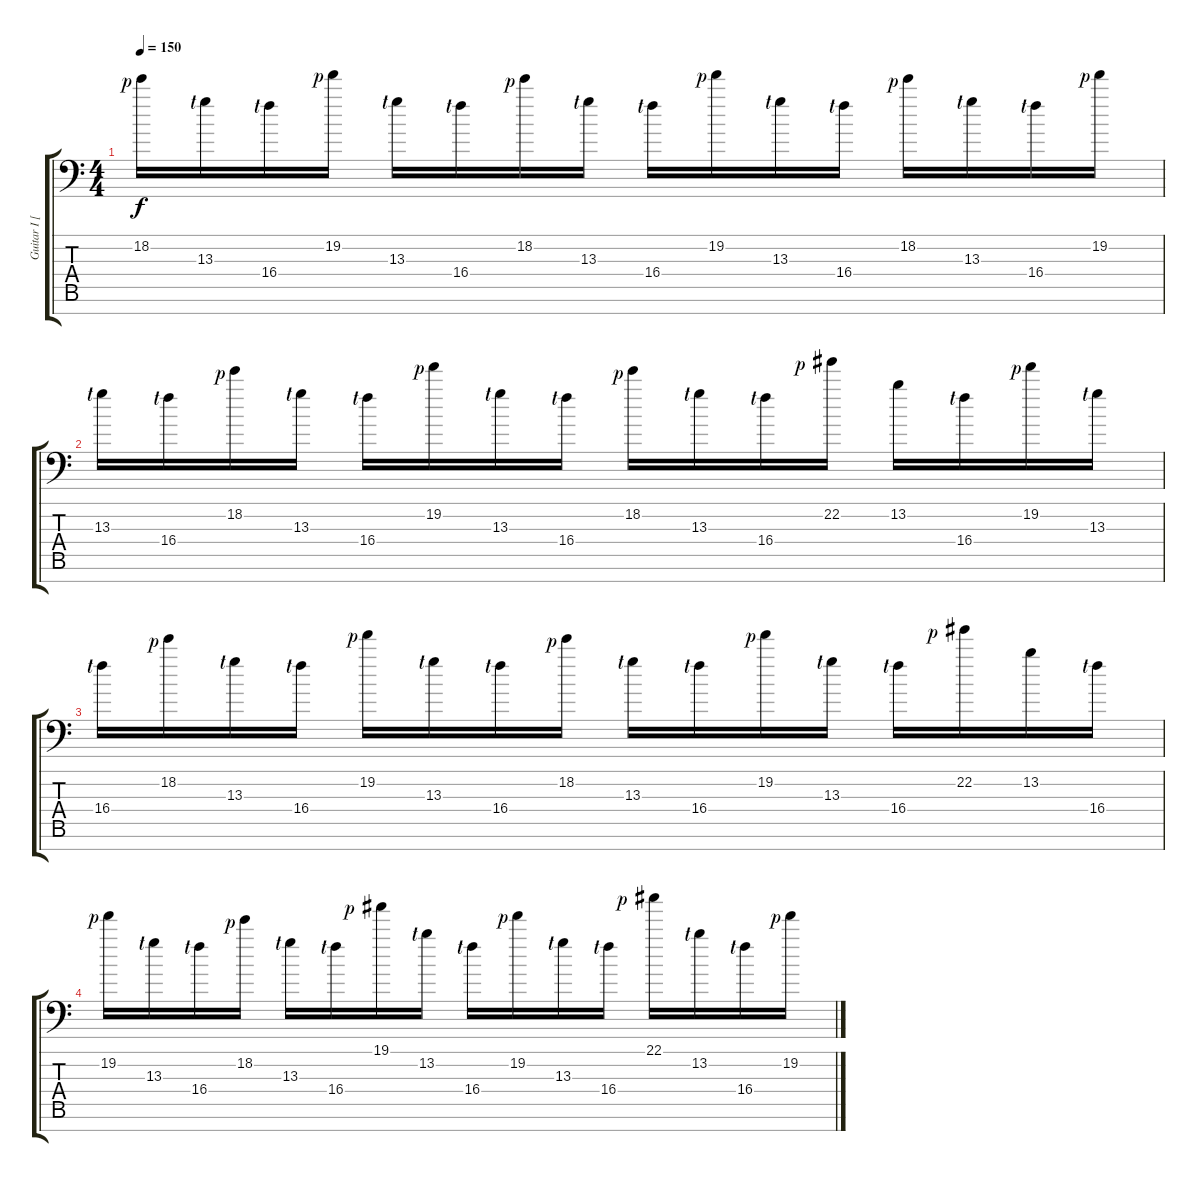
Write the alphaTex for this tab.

\track ("Guitar I [Fredrik Thordendal]" "Guitar I [") {instrument distortionguitar}
\staff {score tabs}
\tuning (Eb4 Bb3 Gb3 Db3 Ab2 Eb2 Bb1) {hide}
\ts (4 4)
\tempo 150
\clef f4
\ks c
18.2{rf 1}.16{dy f} 13.3{lf 1}.16 16.4{lf 1}.16 19.2{rf 1}.16 13.3{lf 1}.16 16.4{lf 1}.16 18.2{rf 1}.16 13.3{lf 1}.16 16.4{lf 1}.16 19.2{rf 1}.16 13.3{lf 1}.16 16.4{lf 1}.16 18.2{rf 1}.16 13.3{lf 1}.16 16.4{lf 1}.16 19.2{rf 1}.16 |
13.3{lf 1}.16 16.4{lf 1}.16 18.2{rf 1}.16 13.3{lf 1}.16 16.4{lf 1}.16 19.2{rf 1}.16 13.3{lf 1}.16 16.4{lf 1}.16 18.2{rf 1}.16 13.3{lf 1}.16 16.4{lf 1}.16 22.2{rf 1}.16 13.2.16 16.4{lf 1}.16 19.2{rf 1}.16 13.3{lf 1}.16 |
16.4{lf 1}.16 18.2{rf 1}.16 13.3{lf 1}.16 16.4{lf 1}.16 19.2{rf 1}.16 13.3{lf 1}.16 16.4{lf 1}.16 18.2{rf 1}.16 13.3{lf 1}.16 16.4{lf 1}.16 19.2{rf 1}.16 13.3{lf 1}.16 16.4{lf 1}.16 22.2{rf 1}.16 13.2.16 16.4{lf 1}.16 |
19.2{rf 1}.16 13.3{lf 1}.16 16.4{lf 1}.16 18.2{rf 1}.16 13.3{lf 1}.16 16.4{lf 1}.16 19.1{rf 1}.16 13.2{lf 1}.16 16.4{lf 1}.16 19.2{rf 1}.16 13.3{lf 1}.16 16.4{lf 1}.16 22.1{rf 1}.16 13.2{lf 1}.16 16.4{lf 1}.16 19.2{rf 1}.16
